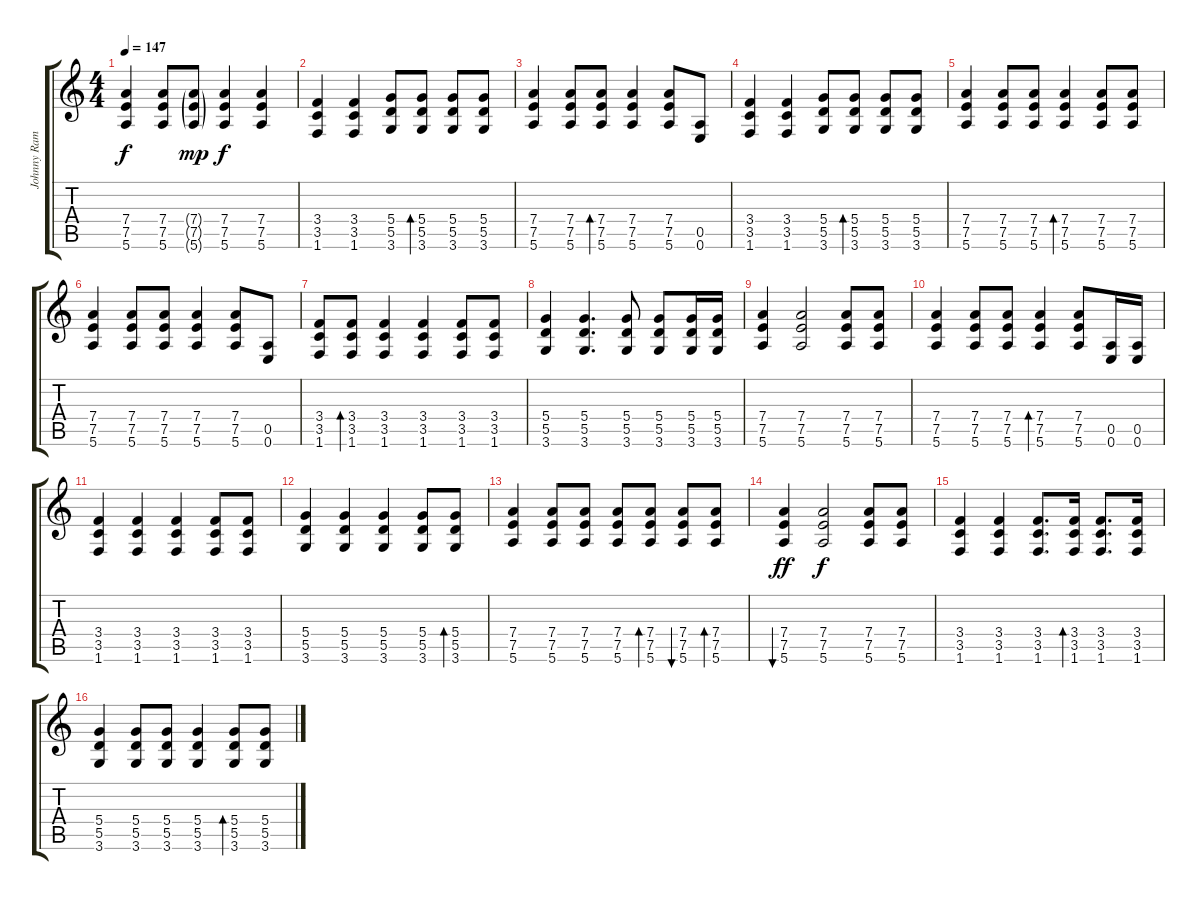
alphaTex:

\track ("Johnny Ramone - Guitar" "Johnny Ram") {instrument distortionguitar}
\staff {score tabs}
\tuning (E4 B3 G3 D3 A2 E2) {hide}
\ts (4 4)
\tempo 147
\clef g2
\ks c
(7.4 7.5 5.6).4{dy f} (7.4 7.5 5.6).8 (7.4{g} 7.5{g} 5.6{g}).8{dy mp} (7.4 7.5 5.6).4{dy f} (7.4 7.5 5.6).4 |
(3.4 3.5 1.6).4 (3.4 3.5 1.6).4 (5.4 5.5 3.6).8 (5.4 5.5 3.6).8{bd 240} (5.4 5.5 3.6).8 (5.4 5.5 3.6).8 |
(7.4 7.5 5.6).4 (7.4 7.5 5.6).8 (7.4 7.5 5.6).8{bd 240} (7.4 7.5 5.6).4 (7.4 7.5 5.6).8 (0.5 0.6).8 |
(3.4 3.5 1.6).4 (3.4 3.5 1.6).4 (5.4 5.5 3.6).8 (5.4 5.5 3.6).8{bd 240} (5.4 5.5 3.6).8 (5.4 5.5 3.6).8 |
(7.4 7.5 5.6).4 (7.4 7.5 5.6).8 (7.4 7.5 5.6).8 (7.4 7.5 5.6).4{bd 240} (7.4 7.5 5.6).8 (7.4 7.5 5.6).8 |
(7.4 7.5 5.6).4 (7.4 7.5 5.6).8 (7.4 7.5 5.6).8 (7.4 7.5 5.6).4 (7.4 7.5 5.6).8 (0.5 0.6).8 |
(3.4 3.5 1.6).8 (3.4 3.5 1.6).8{bd 240} (3.4 3.5 1.6).4 (3.4 3.5 1.6).4 (3.4 3.5 1.6).8 (3.4 3.5 1.6).8 |
(5.4 5.5 3.6).4 (5.4 5.5 3.6).4{d} (5.4 5.5 3.6).8 (5.4 5.5 3.6).8 (5.4 5.5 3.6).16 (5.4 5.5 3.6).16 |
(7.4 7.5 5.6).4 (7.4 7.5 5.6).2 (7.4 7.5 5.6).8 (7.4 7.5 5.6).8 |
(7.4 7.5 5.6).4 (7.4 7.5 5.6).8 (7.4 7.5 5.6).8 (7.4 7.5 5.6).4{bd 240} (7.4 7.5 5.6).8 (0.5 0.6).16 (0.5 0.6).16 |
(3.4 3.5 1.6).4 (3.4 3.5 1.6).4 (3.4 3.5 1.6).4 (3.4 3.5 1.6).8 (3.4 3.5 1.6).8 |
(5.4 5.5 3.6).4 (5.4 5.5 3.6).4 (5.4 5.5 3.6).4 (5.4 5.5 3.6).8 (5.4 5.5 3.6).8{bd 240} |
(7.4 7.5 5.6).4 (7.4 7.5 5.6).8 (7.4 7.5 5.6).8 (7.4 7.5 5.6).8 (7.4 7.5 5.6).8{bd 240} (7.4 7.5 5.6).8{bu 240} (7.4 7.5 5.6).8{bd 240} |
(7.4 7.5 5.6).4{bu 240 dy ff} (7.4 7.5 5.6).2{dy f} (7.4 7.5 5.6).8 (7.4 7.5 5.6).8 |
(3.4 3.5 1.6).4 (3.4 3.5 1.6).4 (3.4 3.5 1.6).8{d} (3.4 3.5 1.6).16{bd 240} (3.4 3.5 1.6).8{d} (3.4 3.5 1.6).16 |
(5.4 5.5 3.6).4 (5.4 5.5 3.6).8 (5.4 5.5 3.6).8 (5.4 5.5 3.6).4 (5.4 5.5 3.6).8{bd 240} (5.4 5.5 3.6).8
